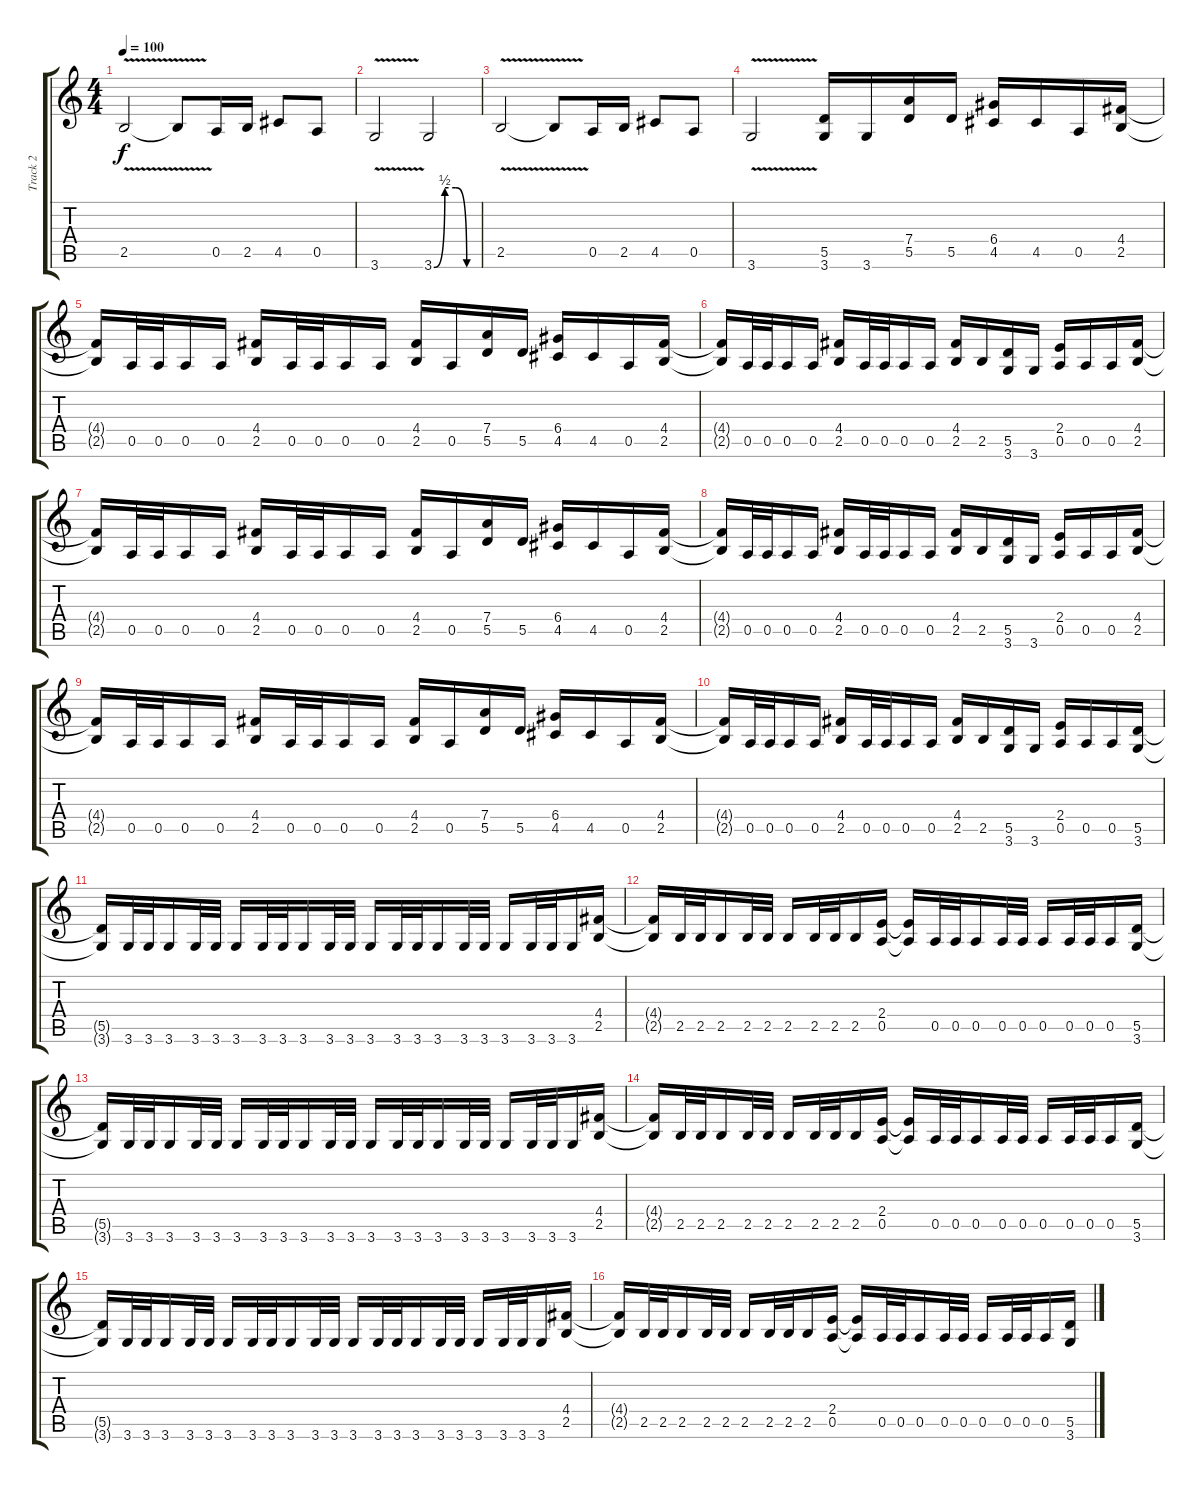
\track ("Track 2" "Track 2") {instrument distortionguitar}
\staff {score tabs}
\tuning (E4 B3 G3 D3 A2 E2) {hide}
\ts (4 4)
\tempo 100
\clef g2
\ks c
2.5{v}.2{dy f instrument distortionguitar} 2.5{t}.8 0.5.16 2.5.16 4.5.8 0.5.8 |
3.6{v}.2 3.6{be (custom 0 0 15 2 30 2 45 0 60 0)}.2 |
2.5{v}.2 2.5{t}.8 0.5.16 2.5.16 4.5.8 0.5.8 |
3.6{v}.2 (5.5 3.6).16 3.6.16 (7.4 5.5).16 5.5.16 (6.4 4.5).16 4.5.16 0.5.16 (4.4 2.5).16 |
(4.4{t} 2.5{t}).16 0.5.32 0.5.32 0.5.16 0.5.16 (4.4 2.5).16 0.5.32 0.5.32 0.5.16 0.5.16 (4.4 2.5).16 0.5.16 (7.4 5.5).16 5.5.16 (6.4 4.5).16 4.5.16 0.5.16 (4.4 2.5).16 |
(4.4{t} 2.5{t}).16 0.5.32 0.5.32 0.5.16 0.5.16 (4.4 2.5).16 0.5.32 0.5.32 0.5.16 0.5.16 (4.4 2.5).16 2.5.16 (5.5 3.6).16 3.6.16 (2.4 0.5).16 0.5.16 0.5.16 (4.4 2.5).16 |
(4.4{t} 2.5{t}).16 0.5.32 0.5.32 0.5.16 0.5.16 (4.4 2.5).16 0.5.32 0.5.32 0.5.16 0.5.16 (4.4 2.5).16 0.5.16 (7.4 5.5).16 5.5.16 (6.4 4.5).16 4.5.16 0.5.16 (4.4 2.5).16 |
(4.4{t} 2.5{t}).16 0.5.32 0.5.32 0.5.16 0.5.16 (4.4 2.5).16 0.5.32 0.5.32 0.5.16 0.5.16 (4.4 2.5).16 2.5.16 (5.5 3.6).16 3.6.16 (2.4 0.5).16 0.5.16 0.5.16 (4.4 2.5).16 |
(4.4{t} 2.5{t}).16 0.5.32 0.5.32 0.5.16 0.5.16 (4.4 2.5).16 0.5.32 0.5.32 0.5.16 0.5.16 (4.4 2.5).16 0.5.16 (7.4 5.5).16 5.5.16 (6.4 4.5).16 4.5.16 0.5.16 (4.4 2.5).16 |
(4.4{t} 2.5{t}).16 0.5.32 0.5.32 0.5.16 0.5.16 (4.4 2.5).16 0.5.32 0.5.32 0.5.16 0.5.16 (4.4 2.5).16 2.5.16 (5.5 3.6).16 3.6.16 (2.4 0.5).16 0.5.16 0.5.16 (5.5 3.6).16 |
(5.5{t} 3.6{t}).16 3.6.32 3.6.32 3.6.16 3.6.32 3.6.32 3.6.16 3.6.32 3.6.32 3.6.16 3.6.32 3.6.32 3.6.16 3.6.32 3.6.32 3.6.16 3.6.32 3.6.32 3.6.16 3.6.32 3.6.32 3.6.16 (4.4 2.5).16 |
(4.4{t} 2.5{t}).16 2.5.32 2.5.32 2.5.16 2.5.32 2.5.32 2.5.16 2.5.32 2.5.32 2.5.16 (2.4 0.5).16 (2.4{t} 0.5{t}).16 0.5.32 0.5.32 0.5.16 0.5.32 0.5.32 0.5.16 0.5.32 0.5.32 0.5.16 (5.5 3.6).16 |
(5.5{t} 3.6{t}).16 3.6.32 3.6.32 3.6.16 3.6.32 3.6.32 3.6.16 3.6.32 3.6.32 3.6.16 3.6.32 3.6.32 3.6.16 3.6.32 3.6.32 3.6.16 3.6.32 3.6.32 3.6.16 3.6.32 3.6.32 3.6.16 (4.4 2.5).16 |
(4.4{t} 2.5{t}).16 2.5.32 2.5.32 2.5.16 2.5.32 2.5.32 2.5.16 2.5.32 2.5.32 2.5.16 (2.4 0.5).16 (2.4{t} 0.5{t}).16 0.5.32 0.5.32 0.5.16 0.5.32 0.5.32 0.5.16 0.5.32 0.5.32 0.5.16 (5.5 3.6).16 |
(5.5{t} 3.6{t}).16 3.6.32 3.6.32 3.6.16 3.6.32 3.6.32 3.6.16 3.6.32 3.6.32 3.6.16 3.6.32 3.6.32 3.6.16 3.6.32 3.6.32 3.6.16 3.6.32 3.6.32 3.6.16 3.6.32 3.6.32 3.6.16 (4.4 2.5).16 |
(4.4{t} 2.5{t}).16 2.5.32 2.5.32 2.5.16 2.5.32 2.5.32 2.5.16 2.5.32 2.5.32 2.5.16 (2.4 0.5).16 (2.4{t} 0.5{t}).16 0.5.32 0.5.32 0.5.16 0.5.32 0.5.32 0.5.16 0.5.32 0.5.32 0.5.16 (5.5 3.6).16
